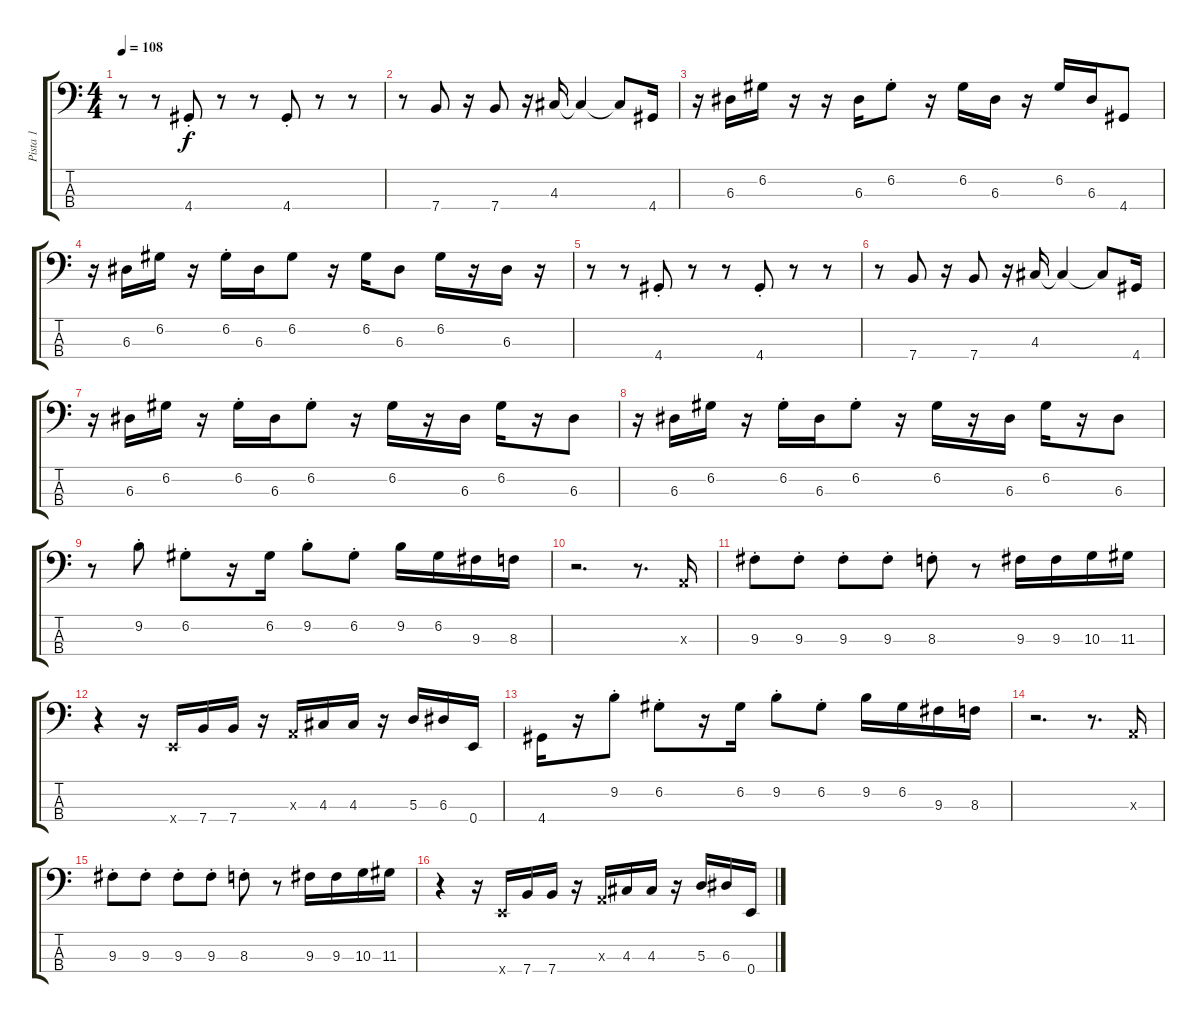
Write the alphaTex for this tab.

\track ("Pista 1" "Pista 1") {instrument electricbassfinger}
\staff {score tabs}
\tuning (G2 D2 A1 E1) {hide}
\ts (4 4)
\tempo 108
\clef f4
\ks c
r.8{dy f} r.8 4.4{st}.8 r.8 r.8 4.4{st}.8 r.8 r.8 |
r.8 7.4.8 r.16 7.4.8 r.16 4.3.16 4.3{t}.4 4.3{t}.8 4.4.16 |
r.16 6.3.16 6.2.16 r.16 r.16 6.3.16 6.2{st}.8 r.16 6.2.16 6.3.16 r.16 6.2.16 6.3.16 4.4.8 |
r.16 6.3.16 6.2.16 r.16 6.2{st}.16 6.3.16 6.2.8 r.16 6.2.16 6.3.8 6.2.16 r.16 6.3.16 r.16 |
r.8 r.8 4.4{st}.8 r.8 r.8 4.4{st}.8 r.8 r.8 |
r.8 7.4.8 r.16 7.4.8 r.16 4.3.16 4.3{t}.4 4.3{t}.8 4.4.16 |
r.16 6.3.16 6.2.16 r.16 6.2{st}.16 6.3.16 6.2{st}.8 r.16 6.2.16 r.16 6.3.16 6.2.16 r.16 6.3.8 |
r.16 6.3.16 6.2.16 r.16 6.2{st}.16 6.3.16 6.2{st}.8 r.16 6.2.16 r.16 6.3.16 6.2.16 r.16 6.3.8 |
r.8 9.2{st}.8 6.2{st}.8 r.16 6.2.16 9.2{st}.8 6.2{st}.8 9.2.16 6.2.16 9.3.16 8.3.16 |
r.2{d} r.8{d} 0.3{x}.16 |
9.3{st}.8 9.3{st}.8 9.3{st}.8 9.3{st}.8 8.3{st}.8 r.8 9.3.16 9.3.16 10.3.16 11.3.16 |
r.4 r.16 0.4{x}.16 7.4.16 7.4.16 r.16 0.3{x}.16 4.3.16 4.3.16 r.16 5.3.16 6.3.16 0.4.16 |
4.4.16 r.16 9.2{st}.8 6.2{st}.8 r.16 6.2.16 9.2{st}.8 6.2{st}.8 9.2.16 6.2.16 9.3.16 8.3.16 |
r.2{d} r.8{d} 0.3{x}.16 |
9.3{st}.8 9.3{st}.8 9.3{st}.8 9.3{st}.8 8.3{st}.8 r.8 9.3.16 9.3.16 10.3.16 11.3.16 |
r.4 r.16 0.4{x}.16 7.4.16 7.4.16 r.16 0.3{x}.16 4.3.16 4.3.16 r.16 5.3.16 6.3.16 0.4.16
